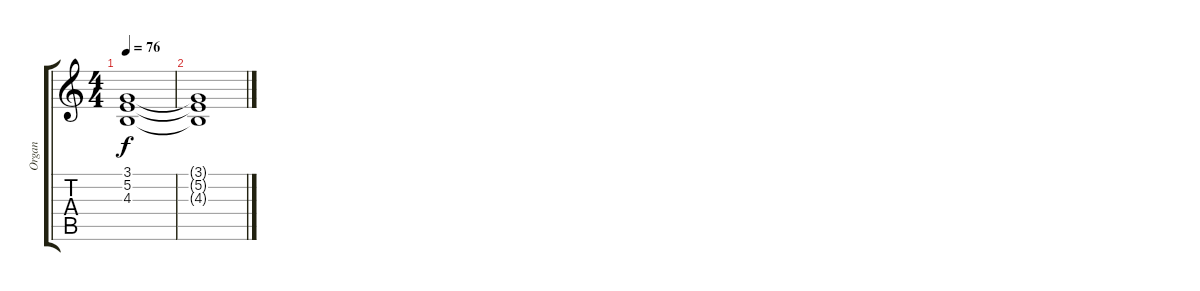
\track ("Organ" "Organ") {instrument reedorgan}
\staff {score tabs}
\tuning (E4 B3 G3 D3 A2 E2) {hide}
\ts (4 4)
\tempo 76
\clef g2
\ks c
(3.1 5.2 4.3).1{dy f} |
(3.1{t} 5.2{t} 4.3{t}).1
